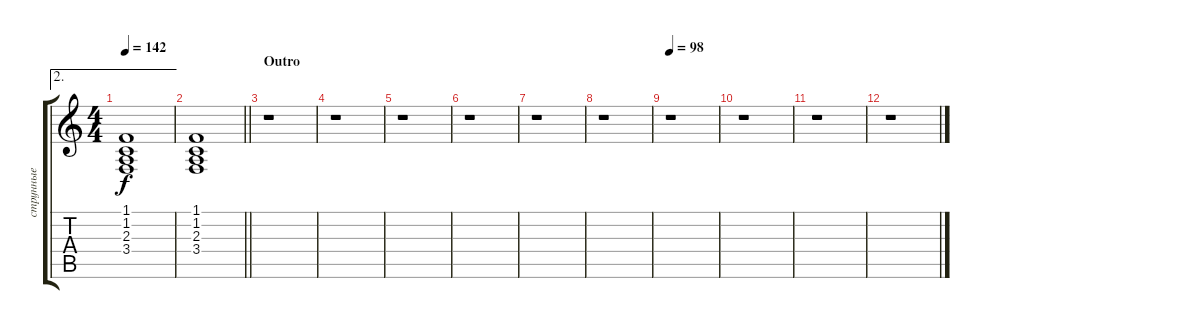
\track ("струнные" "струнные") {instrument stringensemble2}
\staff {score tabs}
\tuning (E4 B3 G3 D3 A2 E2) {hide}
\ae 2
\ts (4 4)
\tempo 142
\clef g2
\ks c
(1.1 1.2 2.3 3.4).1{dy f} |
\barLineRight lightlight
(1.1 1.2 2.3 3.4).1 |
\section ("" "Outro")
r.1 |
r.1 |
r.1 |
r.1 |
r.1 |
r.1 |
\tempo 98
r.1 |
r.1 |
r.1 |
r.1
